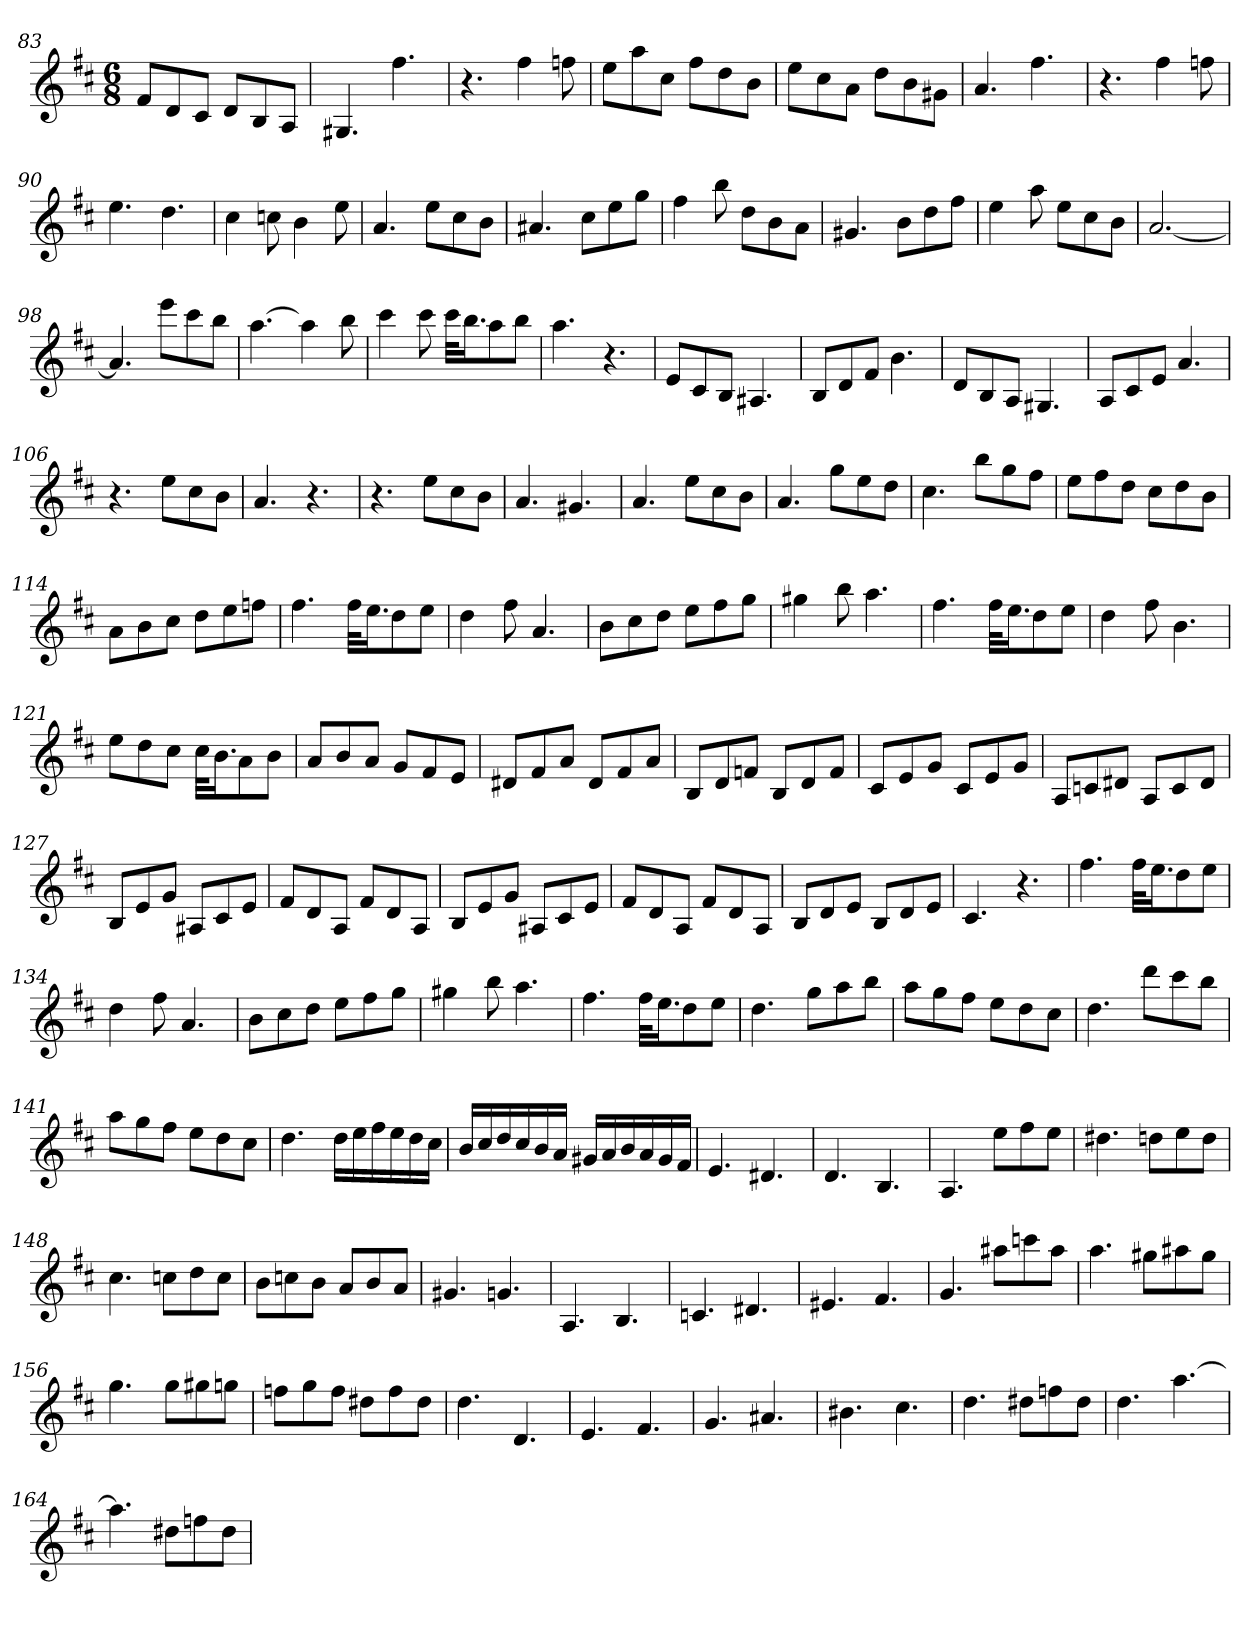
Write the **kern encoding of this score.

**kern
*part1
*staff1
*clefG2
*k[f#c#]
*D:
*M6/8
=83
8f#/L
8d/
8c#/J
8d/L
8B/
8A/J
=84
4.G#X
4.ff#
=85
4.r
4ff#
8ffn
=86
8ee\L
8aa\
8cc#\J
8ff#\L
8dd\
8b\J
=87
8ee\L
8cc#\
8a\J
8dd\L
8b\
8g#X\J
=88
4.a
4.ff#
=89
4.r
4ff#
8ffn
=90
4.ee
4.dd
=91
4cc#
8ccn
4b
8ee
=92
4.a
8ee\L
8cc#\
8b\J
=93
4.a#X
8cc#\L
8ee\
8gg\J
=94
4ff#
8bb
8dd\L
8b\
8a\J
=95
4.g#X
8b\L
8dd\
8ff#\J
=96
4ee
8aa
8ee\L
8cc#\
8b\J
=97
[2.a
=98
4.a]
8eee\L
8ccc#\
8bb\J
=99
[4.aa
4aa]
8bb
=100
4ccc#
8ccc#
32ccc#\KLL
16.bb\J
8aa\
8bb\J
=101
4.aa
4.r
=102
8e/L
8c#/
8B/J
4.A#X
=103
8B/L
8d/
8f#/J
4.b
=104
8d/L
8B/
8A/J
4.G#X
=105
8A/L
8c#/
8e/J
4.a
=106
4.r
8ee\L
8cc#\
8b\J
=107
4.a
4.r
=108
4.r
8ee\L
8cc#\
8b\J
=109
4.a
4.g#X
=110
4.a
8ee\L
8cc#\
8b\J
=111
4.a
8gg\L
8ee\
8dd\J
=112
4.cc#
8bb\L
8gg\
8ff#\J
=113
8ee\L
8ff#\
8dd\J
8cc#\L
8dd\
8b\J
=114
8a\L
8b\
8cc#\J
8dd\L
8ee\
8ffn\J
=115
4.ff#
32ff#\KLL
16.ee\J
8dd\
8ee\J
=116
4dd
8ff#
4.a
=117
8b\L
8cc#\
8dd\J
8ee\L
8ff#\
8gg\J
=118
4gg#X
8bb
4.aa
=119
4.ff#
32ff#\KLL
16.ee\J
8dd\
8ee\J
=120
4dd
8ff#
4.b
=121
8ee\L
8dd\
8cc#\J
32cc#\KLL
16.b\J
8a\
8b\J
=122
8a/L
8b/
8a/J
8g/L
8f#/
8e/J
=123
8d#X/L
8f#/
8a/J
8d#/L
8f#/
8a/J
=124
8B/L
8d/
8fn/J
8B/L
8d/
8f/J
=125
8c#/L
8e/
8g/J
8c#/L
8e/
8g/J
=126
8A/L
8cn/
8d#X/J
8A/L
8c/
8d#/J
=127
8B/L
8e/
8g/J
8A#X/L
8c#/
8e/J
=128
8f#/L
8d/
8A/J
8f#/L
8d/
8A/J
=129
8B/L
8e/
8g/J
8A#X/L
8c#/
8e/J
=130
8f#/L
8d/
8A/J
8f#/L
8d/
8A/J
=131
8B/L
8d/
8e/J
8B/L
8d/
8e/J
=132
4.c#
4.r
=133
4.ff#
32ff#\KLL
16.ee\J
8dd\
8ee\J
=134
4dd
8ff#
4.a
=135
8b\L
8cc#\
8dd\J
8ee\L
8ff#\
8gg\J
=136
4gg#X
8bb
4.aa
=137
4.ff#
32ff#\KLL
16.ee\J
8dd\
8ee\J
=138
4.dd
8gg\L
8aa\
8bb\J
=139
8aa\L
8gg\
8ff#\J
8ee\L
8dd\
8cc#\J
=140
4.dd
8ddd\L
8ccc#\
8bb\J
=141
8aa\L
8gg\
8ff#\J
8ee\L
8dd\
8cc#\J
=142
4.dd
16dd\LL
16ee\
16ff#\
16ee\
16dd\
16cc#\JJ
=143
16b/LL
16cc#/
16dd/
16cc#/
16b/
16a/JJ
16g#X/LL
16a/
16b/
16a/
16g#/
16f#/JJ
=144
4.e
4.d#X
=145
4.d
4.B
=146
4.A
8ee\L
8ff#\
8ee\J
=147
4.dd#X
8ddn\L
8ee\
8dd\J
=148
4.cc#
8ccn\L
8dd\
8cc\J
=149
8b\L
8ccn\
8b\J
8a/L
8b/
8a/J
=150
4.g#X
4.gn
=151
4.A
4.B
=152
4.cn
4.d#X
=153
4.e#X
4.f#
=154
4.g
8aa#X\L
8cccn\
8aa#\J
=155
4.aa
8gg#X\L
8aa#X\
8gg#\J
=156
4.gg
8gg\L
8gg#X\
8ggn\J
=157
8ffn\L
8gg\
8ff\J
8dd#X\L
8ff\
8dd#\J
=158
4.dd
4.d
=159
4.e
4.f#
=160
4.g
4.a#X
=161
4.b#X
4.cc#
=162
4.dd
8dd#X\L
8ffn\
8dd#\J
=163
4.dd
[4.aa
=164
4.aa]
8dd#X\L
8ffn\
8dd#\J
=
*-
